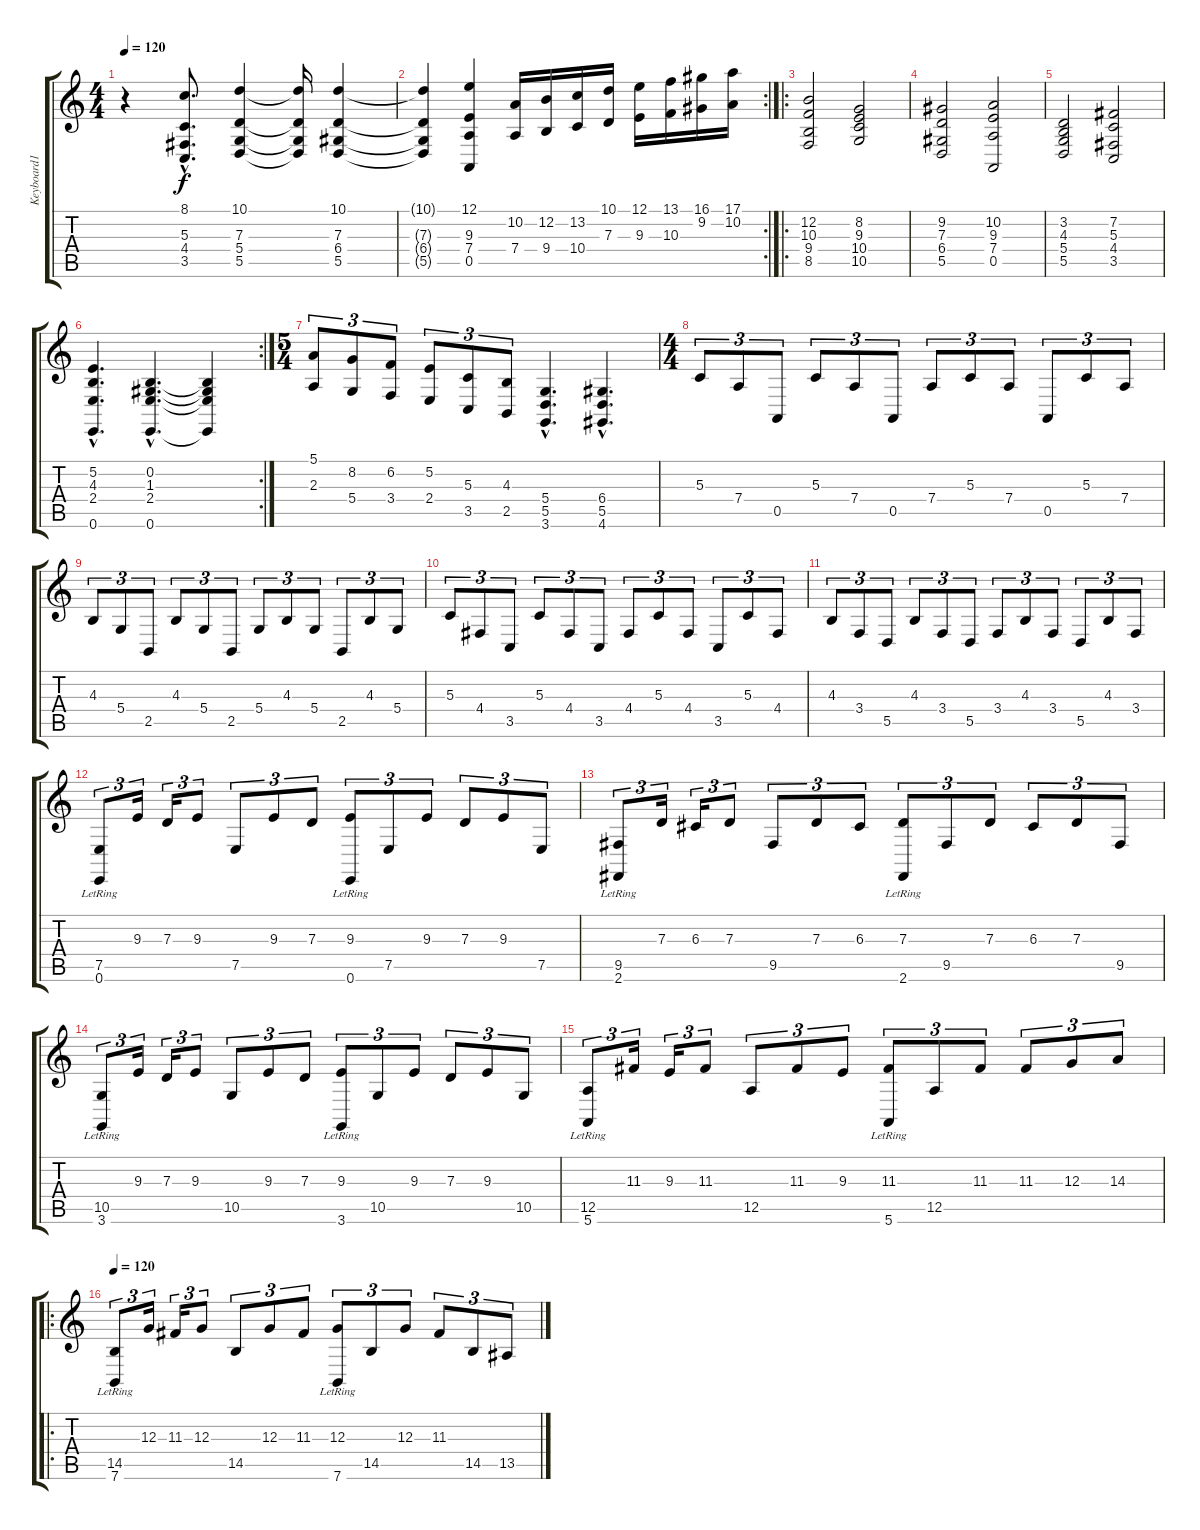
\track ("Keyboard1" "Keyboard1") {instrument acousticgrandpiano}
\staff {score tabs}
\tuning (E4 B3 G3 D3 A2 E2) {hide}
\ts (4 4)
\tempo 120
\clef g2
\ks c
r.4{dy f} (8.1{hac} 5.3{hac} 4.4{hac} 3.5{hac}).8{d} (10.1 7.3 5.4 5.5).4 (10.1{t} 7.3{t} 5.4{t} 5.5{t}).16 (10.1 7.3 6.4 5.5).4 |
\rc 2
(10.1{t} 7.3{t} 6.4{t} 5.5{t}).4 (12.1 9.3 7.4 0.5).4 (10.2 7.4).16 (12.2 9.4).16 (13.2 10.4).16 (10.1 7.3).16 (12.1 9.3).16 (13.1 10.3).16 (16.1 9.2).16 (17.1 10.2).16 |
\ro
(12.2 10.3 9.4 8.5).2 (8.2 9.3 10.4 10.5).2 |
(9.2 7.3 6.4 5.5).2 (10.2 9.3 7.4 0.5).2 |
(3.2 4.3 5.4 5.5).2 (7.2 5.3 4.4 3.5).2 |
\rc 2
(5.2{hac} 4.3{hac} 2.4{hac} 0.6{hac}).4{d} (0.2{hac} 1.3{hac} 2.4{hac} 0.6{hac}).4{d} (0.2{t} 1.3{t} 2.4{t} 0.6{t}).4 |
\ts (5 4)
(5.1 2.3).8{tu (3 2)} (8.2 5.4).8{tu (3 2)} (6.2 3.4).8{tu (3 2)} (5.2 2.4).8{tu (3 2)} (5.3 3.5).8{tu (3 2)} (4.3 2.5).8{tu (3 2)} (5.4{hac} 5.5{hac} 3.6{hac}).4{d} (6.4{hac} 5.5{hac} 4.6{hac}).4{d} |
\ts (4 4)
5.3.8{tu (3 2)} 7.4.8{tu (3 2)} 0.5.8{tu (3 2)} 5.3.8{tu (3 2)} 7.4.8{tu (3 2)} 0.5.8{tu (3 2)} 7.4.8{tu (3 2)} 5.3.8{tu (3 2)} 7.4.8{tu (3 2)} 0.5.8{tu (3 2)} 5.3.8{tu (3 2)} 7.4.8{tu (3 2)} |
4.3.8{tu (3 2)} 5.4.8{tu (3 2)} 2.5.8{tu (3 2)} 4.3.8{tu (3 2)} 5.4.8{tu (3 2)} 2.5.8{tu (3 2)} 5.4.8{tu (3 2)} 4.3.8{tu (3 2)} 5.4.8{tu (3 2)} 2.5.8{tu (3 2)} 4.3.8{tu (3 2)} 5.4.8{tu (3 2)} |
5.3.8{tu (3 2)} 4.4.8{tu (3 2)} 3.5.8{tu (3 2)} 5.3.8{tu (3 2)} 4.4.8{tu (3 2)} 3.5.8{tu (3 2)} 4.4.8{tu (3 2)} 5.3.8{tu (3 2)} 4.4.8{tu (3 2)} 3.5.8{tu (3 2)} 5.3.8{tu (3 2)} 4.4.8{tu (3 2)} |
4.3.8{tu (3 2)} 3.4.8{tu (3 2)} 5.5.8{tu (3 2)} 4.3.8{tu (3 2)} 3.4.8{tu (3 2)} 5.5.8{tu (3 2)} 3.4.8{tu (3 2)} 4.3.8{tu (3 2)} 3.4.8{tu (3 2)} 5.5.8{tu (3 2)} 4.3.8{tu (3 2)} 3.4.8{tu (3 2)} |
(7.5 0.6{lr}).8{tu (3 2)} 9.3.16{tu (3 2)} 7.3.16{tu (3 2)} 9.3.8{tu (3 2)} 7.5.8{tu (3 2)} 9.3.8{tu (3 2)} 7.3.8{tu (3 2)} (9.3 0.6{lr}).8{tu (3 2)} 7.5.8{tu (3 2)} 9.3.8{tu (3 2)} 7.3.8{tu (3 2)} 9.3.8{tu (3 2)} 7.5.8{tu (3 2)} |
(9.5 2.6{lr}).8{tu (3 2)} 7.3.16{tu (3 2)} 6.3.16{tu (3 2)} 7.3.8{tu (3 2)} 9.5.8{tu (3 2)} 7.3.8{tu (3 2)} 6.3.8{tu (3 2)} (7.3 2.6{lr}).8{tu (3 2)} 9.5.8{tu (3 2)} 7.3.8{tu (3 2)} 6.3.8{tu (3 2)} 7.3.8{tu (3 2)} 9.5.8{tu (3 2)} |
(10.5 3.6{lr}).8{tu (3 2)} 9.3.16{tu (3 2)} 7.3.16{tu (3 2)} 9.3.8{tu (3 2)} 10.5.8{tu (3 2)} 9.3.8{tu (3 2)} 7.3.8{tu (3 2)} (9.3 3.6{lr}).8{tu (3 2)} 10.5.8{tu (3 2)} 9.3.8{tu (3 2)} 7.3.8{tu (3 2)} 9.3.8{tu (3 2)} 10.5.8{tu (3 2)} |
(12.5 5.6{lr}).8{tu (3 2)} 11.3.16{tu (3 2)} 9.3.16{tu (3 2)} 11.3.8{tu (3 2)} 12.5.8{tu (3 2)} 11.3.8{tu (3 2)} 9.3.8{tu (3 2)} (11.3 5.6{lr}).8{tu (3 2)} 12.5.8{tu (3 2)} 11.3.8{tu (3 2)} 11.3.8{tu (3 2)} 12.3.8{tu (3 2)} 14.3.8{tu (3 2)} |
\ro
\tempo 120
(14.5 7.6{lr}).8{tu (3 2)} 12.3.16{tu (3 2)} 11.3.16{tu (3 2)} 12.3.8{tu (3 2)} 14.5.8{tu (3 2)} 12.3.8{tu (3 2)} 11.3.8{tu (3 2)} (12.3 7.6{lr}).8{tu (3 2)} 14.5.8{tu (3 2)} 12.3.8{tu (3 2)} 11.3.8{tu (3 2)} 14.5.8{tu (3 2)} 13.5.8{tu (3 2)}
